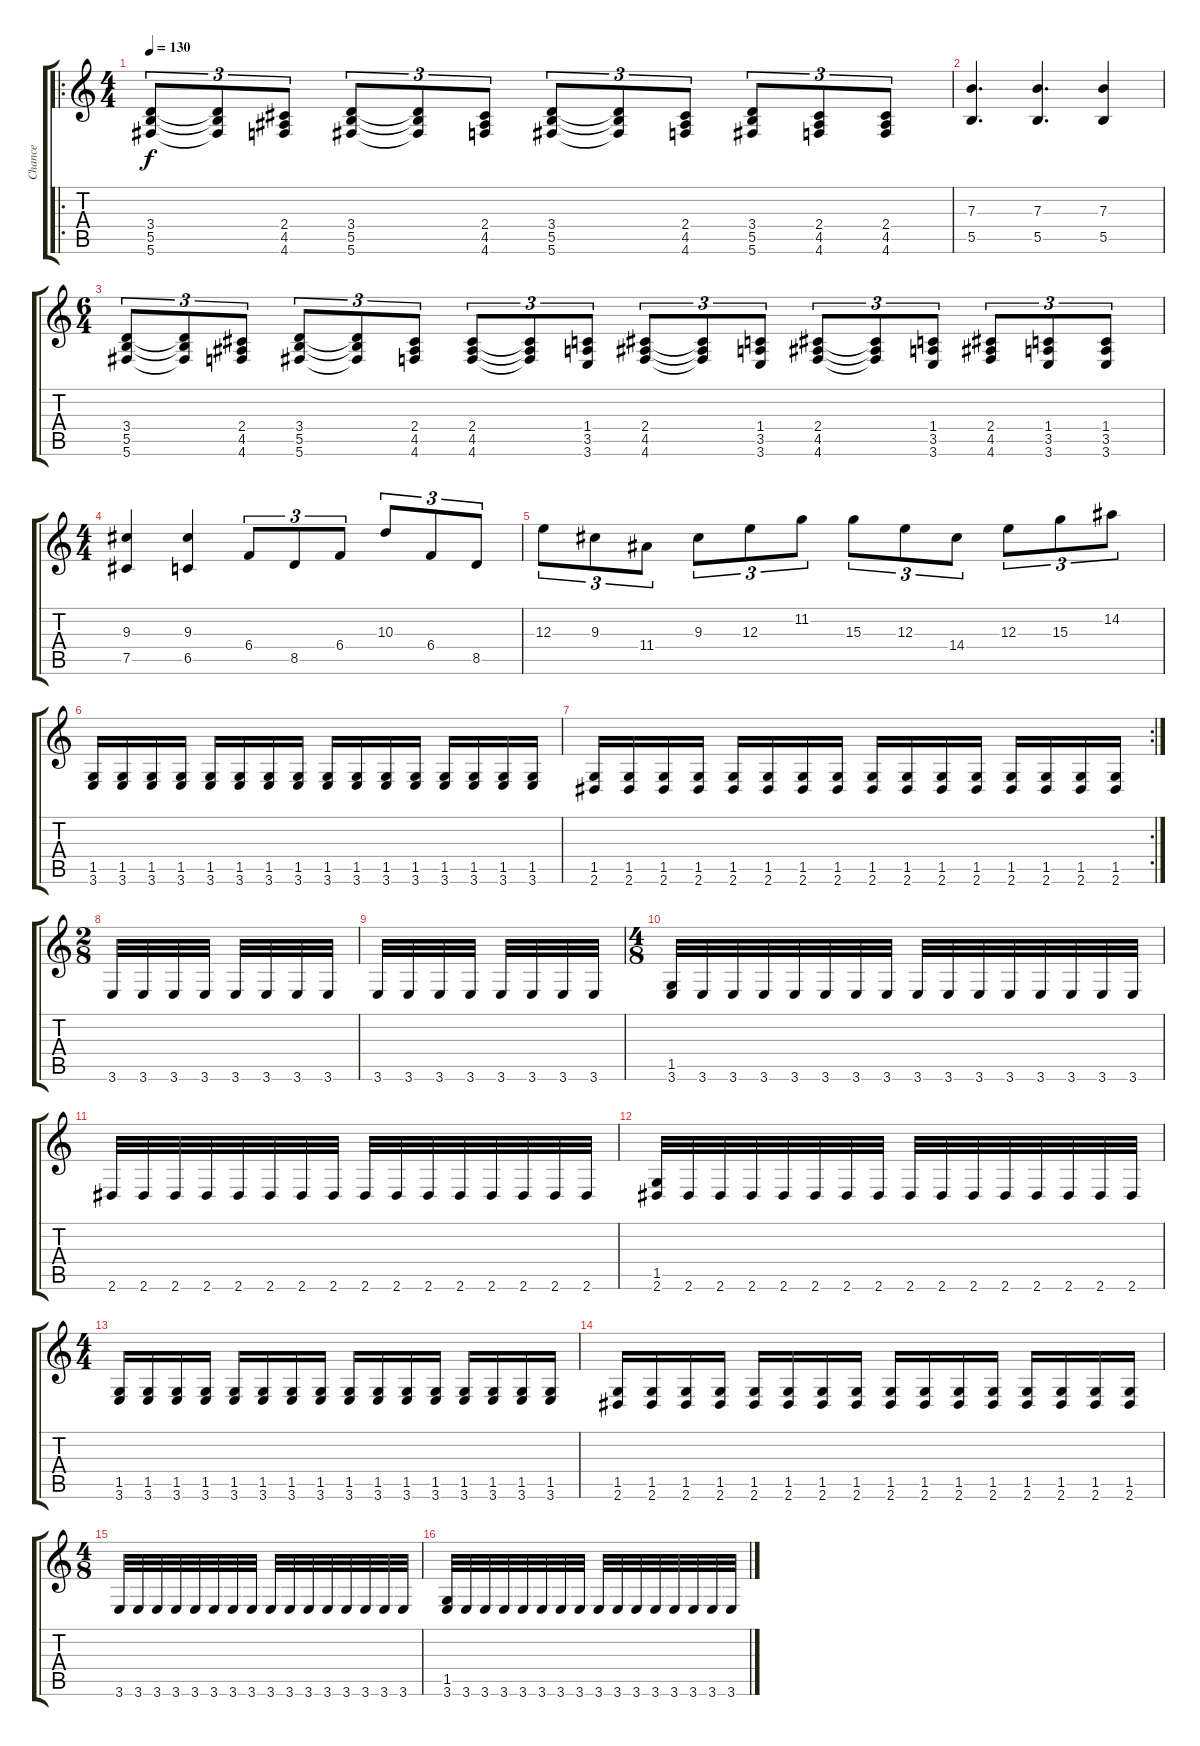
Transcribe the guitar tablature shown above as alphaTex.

\track ("Chance" "Chance") {instrument distortionguitar}
\staff {score tabs}
\tuning (Db4 Ab3 E3 B2 Gb2 Db2) {hide}
\ro
\ts (4 4)
\tempo 130
\clef g2
\ks c
(3.4 5.5 5.6).8{tu (3 2) dy f instrument distortionguitar} (3.4{t} 5.5{t} 5.6{t}).8{tu (3 2)} (2.4 4.5 4.6).8{tu (3 2)} (3.4 5.5 5.6).8{tu (3 2)} (3.4{t} 5.5{t} 5.6{t}).8{tu (3 2)} (2.4 4.5 4.6).8{tu (3 2)} (3.4 5.5 5.6).8{tu (3 2)} (3.4{t} 5.5{t} 5.6{t}).8{tu (3 2)} (2.4 4.5 4.6).8{tu (3 2)} (3.4 5.5 5.6).8{tu (3 2)} (2.4 4.5 4.6).8{tu (3 2)} (2.4 4.5 4.6).8{tu (3 2)} |
(7.3 5.5).4{d} (7.3 5.5).4{d} (7.3 5.5).4 |
\ts (6 4)
(3.4 5.5 5.6).8{tu (3 2)} (3.4{t} 5.5{t} 5.6{t}).8{tu (3 2)} (2.4 4.5 4.6).8{tu (3 2)} (3.4 5.5 5.6).8{tu (3 2)} (3.4{t} 5.5{t} 5.6{t}).8{tu (3 2)} (2.4 4.5 4.6).8{tu (3 2)} (2.4 4.5 4.6).8{tu (3 2)} (2.4{t} 4.5{t} 4.6{t}).8{tu (3 2)} (1.4 3.5 3.6).8{tu (3 2)} (2.4 4.5 4.6).8{tu (3 2)} (2.4{t} 4.5{t} 4.6{t}).8{tu (3 2)} (1.4 3.5 3.6).8{tu (3 2)} (2.4 4.5 4.6).8{tu (3 2)} (2.4{t} 4.5{t} 4.6{t}).8{tu (3 2)} (1.4 3.5 3.6).8{tu (3 2)} (2.4 4.5 4.6).8{tu (3 2)} (1.4 3.5 3.6).8{tu (3 2)} (1.4 3.5 3.6).8{tu (3 2)} |
\ts (4 4)
(9.3 7.5).4 (9.3 6.5).4 6.4.8{tu (3 2)} 8.5.8{tu (3 2)} 6.4.8{tu (3 2)} 10.3.8{tu (3 2)} 6.4.8{tu (3 2)} 8.5.8{tu (3 2)} |
12.3.8{tu (3 2)} 9.3.8{tu (3 2)} 11.4.8{tu (3 2)} 9.3.8{tu (3 2)} 12.3.8{tu (3 2)} 11.2.8{tu (3 2)} 15.3.8{tu (3 2)} 12.3.8{tu (3 2)} 14.4.8{tu (3 2)} 12.3.8{tu (3 2)} 15.3.8{tu (3 2)} 14.2.8{tu (3 2)} |
(1.5 3.6).16 (1.5 3.6).16 (1.5 3.6).16 (1.5 3.6).16 (1.5 3.6).16 (1.5 3.6).16 (1.5 3.6).16 (1.5 3.6).16 (1.5 3.6).16 (1.5 3.6).16 (1.5 3.6).16 (1.5 3.6).16 (1.5 3.6).16 (1.5 3.6).16 (1.5 3.6).16 (1.5 3.6).16 |
\rc 2
(1.5 2.6).16 (1.5 2.6).16 (1.5 2.6).16 (1.5 2.6).16 (1.5 2.6).16 (1.5 2.6).16 (1.5 2.6).16 (1.5 2.6).16 (1.5 2.6).16 (1.5 2.6).16 (1.5 2.6).16 (1.5 2.6).16 (1.5 2.6).16 (1.5 2.6).16 (1.5 2.6).16 (1.5 2.6).16 |
\ts (2 8)
3.6.32 3.6.32 3.6.32 3.6.32 3.6.32 3.6.32 3.6.32 3.6.32 |
3.6.32 3.6.32 3.6.32 3.6.32 3.6.32 3.6.32 3.6.32 3.6.32 |
\ts (4 8)
(1.5 3.6).32 3.6.32 3.6.32 3.6.32 3.6.32 3.6.32 3.6.32 3.6.32 3.6.32 3.6.32 3.6.32 3.6.32 3.6.32 3.6.32 3.6.32 3.6.32 |
2.6.32 2.6.32 2.6.32 2.6.32 2.6.32 2.6.32 2.6.32 2.6.32 2.6.32 2.6.32 2.6.32 2.6.32 2.6.32 2.6.32 2.6.32 2.6.32 |
(1.5 2.6).32 2.6.32 2.6.32 2.6.32 2.6.32 2.6.32 2.6.32 2.6.32 2.6.32 2.6.32 2.6.32 2.6.32 2.6.32 2.6.32 2.6.32 2.6.32 |
\ts (4 4)
(1.5 3.6).16 (1.5 3.6).16 (1.5 3.6).16 (1.5 3.6).16 (1.5 3.6).16 (1.5 3.6).16 (1.5 3.6).16 (1.5 3.6).16 (1.5 3.6).16 (1.5 3.6).16 (1.5 3.6).16 (1.5 3.6).16 (1.5 3.6).16 (1.5 3.6).16 (1.5 3.6).16 (1.5 3.6).16 |
(1.5 2.6).16 (1.5 2.6).16 (1.5 2.6).16 (1.5 2.6).16 (1.5 2.6).16 (1.5 2.6).16 (1.5 2.6).16 (1.5 2.6).16 (1.5 2.6).16 (1.5 2.6).16 (1.5 2.6).16 (1.5 2.6).16 (1.5 2.6).16 (1.5 2.6).16 (1.5 2.6).16 (1.5 2.6).16 |
\ts (4 8)
3.6.32 3.6.32 3.6.32 3.6.32 3.6.32 3.6.32 3.6.32 3.6.32 3.6.32 3.6.32 3.6.32 3.6.32 3.6.32 3.6.32 3.6.32 3.6.32 |
(1.5 3.6).32 3.6.32 3.6.32 3.6.32 3.6.32 3.6.32 3.6.32 3.6.32 3.6.32 3.6.32 3.6.32 3.6.32 3.6.32 3.6.32 3.6.32 3.6.32
